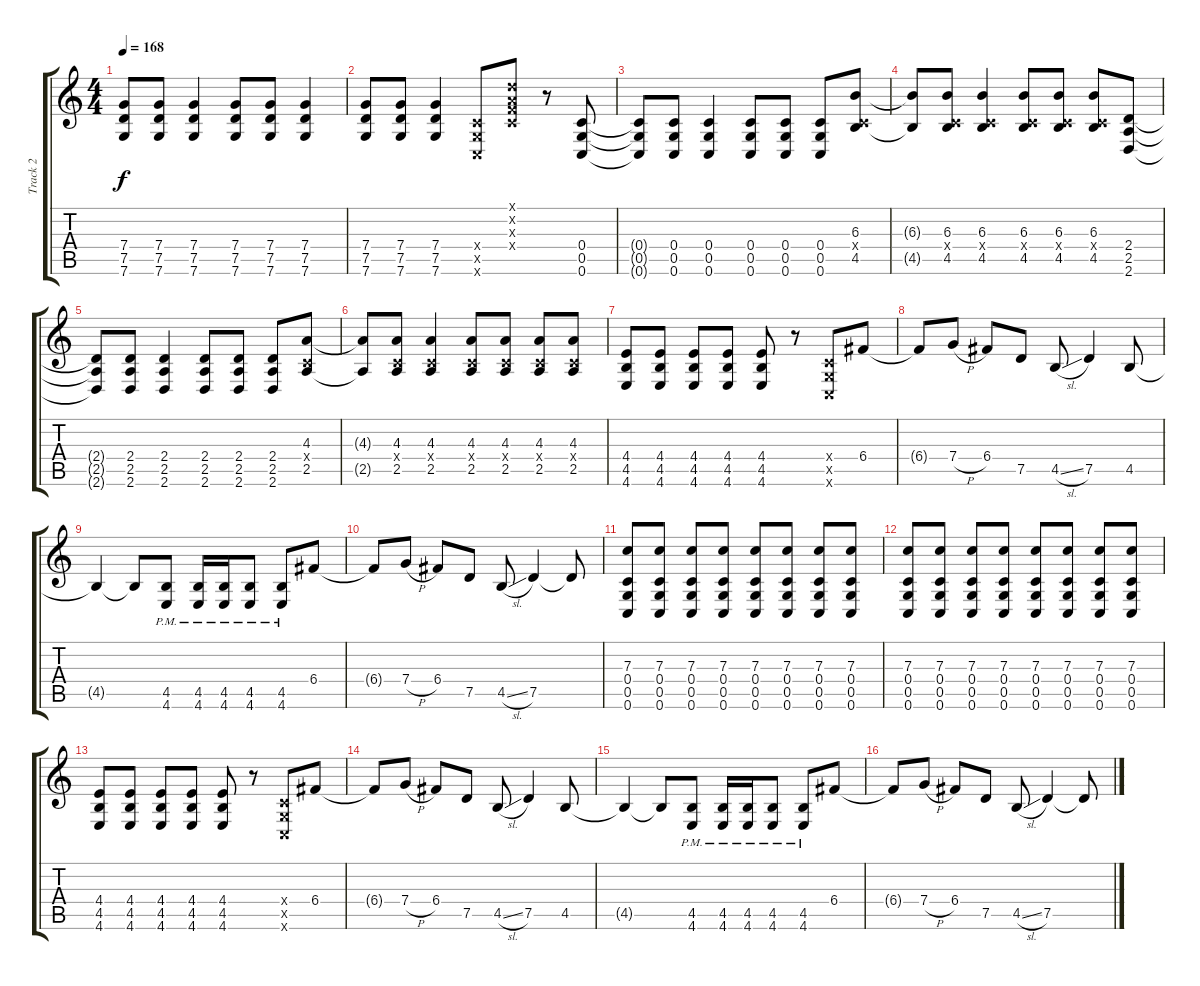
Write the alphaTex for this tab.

\track ("Track 2" "Track 2") {instrument distortionguitar}
\staff {score tabs}
\tuning (D4 A3 F3 C3 G2 C2) {hide}
\ts (4 4)
\tempo 168
\clef g2
\ks c
(7.4{t} 7.5{t} 7.6{t}).8{dy f} (7.4 7.5 7.6).8 (7.4 7.5 7.6).4 (7.4 7.5 7.6).8 (7.4 7.5 7.6).8 (7.4 7.5 7.6).4 |
(7.4 7.5 7.6).8 (7.4 7.5 7.6).8 (7.4 7.5 7.6).4 (0.4{x} 0.5{x} 0.6{x}).8 (0.1{x} 0.2{x} 0.3{x} 0.4{x}).8 r.8 (0.4 0.5 0.6).8 |
(0.4{t} 0.5{t} 0.6{t}).8 (0.4 0.5 0.6).8 (0.4 0.5 0.6).4 (0.4 0.5 0.6).8 (0.4 0.5 0.6).8 (0.4 0.5 0.6).8 (6.3 0.4{x} 4.5).8 |
(6.3{t} 4.5{t}).8 (6.3 0.4{x} 4.5).8 (6.3 0.4{x} 4.5).4 (6.3 0.4{x} 4.5).8 (6.3 0.4{x} 4.5).8 (6.3 0.4{x} 4.5).8 (2.4 2.5 2.6).8 |
(2.4{t} 2.5{t} 2.6{t}).8 (2.4 2.5 2.6).8 (2.4 2.5 2.6).4 (2.4 2.5 2.6).8 (2.4 2.5 2.6).8 (2.4 2.5 2.6).8 (4.3 0.4{x} 2.5).8 |
(4.3{t} 2.5{t}).8 (4.3 0.4{x} 2.5).8 (4.3 0.4{x} 2.5).4 (4.3 0.4{x} 2.5).8 (4.3 0.4{x} 2.5).8 (4.3 0.4{x} 2.5).8 (4.3 0.4{x} 2.5).8 |
(4.4 4.5 4.6).8 (4.4 4.5 4.6).8 (4.4 4.5 4.6).8 (4.4 4.5 4.6).8 (4.4 4.5 4.6).8 r.8 (0.4{x} 0.5{x} 0.6{x}).8 6.4.8 |
6.4{t}.8 7.4{h}.8 6.4.8 7.5.8 4.5{sl}.8 7.5.4 4.5.8 |
4.5{t}.4 4.5{t}.8 (4.5{pm} 4.6{pm}).8 (4.5{pm} 4.6{pm}).16 (4.5{pm} 4.6{pm}).16 (4.5{pm} 4.6{pm}).8 (4.5{pm} 4.6{pm}).8 6.4.8 |
6.4{t}.8 7.4{h}.8 6.4.8 7.5.8 4.5{sl}.8 7.5.4 7.5{t}.8 |
(7.3 0.4 0.5 0.6).8 (7.3 0.4 0.5 0.6).8 (7.3 0.4 0.5 0.6).8 (7.3 0.4 0.5 0.6).8 (7.3 0.4 0.5 0.6).8 (7.3 0.4 0.5 0.6).8 (7.3 0.4 0.5 0.6).8 (7.3 0.4 0.5 0.6).8 |
(7.3 0.4 0.5 0.6).8 (7.3 0.4 0.5 0.6).8 (7.3 0.4 0.5 0.6).8 (7.3 0.4 0.5 0.6).8 (7.3 0.4 0.5 0.6).8 (7.3 0.4 0.5 0.6).8 (7.3 0.4 0.5 0.6).8 (7.3 0.4 0.5 0.6).8 |
(4.4 4.5 4.6).8 (4.4 4.5 4.6).8 (4.4 4.5 4.6).8 (4.4 4.5 4.6).8 (4.4 4.5 4.6).8 r.8 (0.4{x} 0.5{x} 0.6{x}).8 6.4.8 |
6.4{t}.8 7.4{h}.8 6.4.8 7.5.8 4.5{sl}.8 7.5.4 4.5.8 |
4.5{t}.4 4.5{t}.8 (4.5{pm} 4.6{pm}).8 (4.5{pm} 4.6{pm}).16 (4.5{pm} 4.6{pm}).16 (4.5{pm} 4.6{pm}).8 (4.5{pm} 4.6{pm}).8 6.4.8 |
6.4{t}.8 7.4{h}.8 6.4.8 7.5.8 4.5{sl}.8 7.5.4 7.5{t}.8
